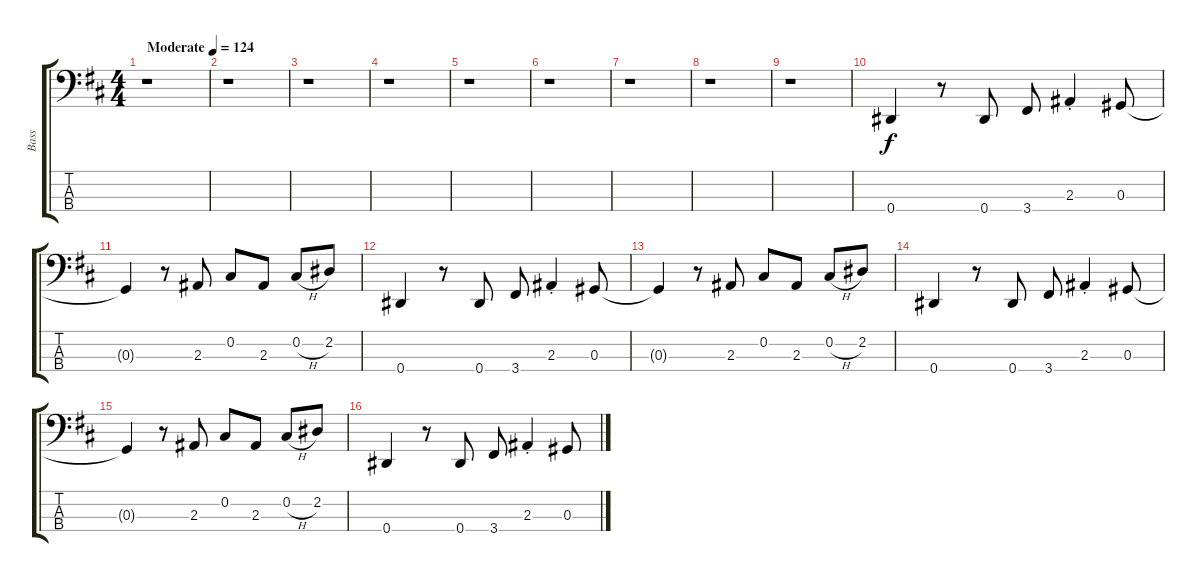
\track ("Bass" "Bass") {instrument electricbassfinger}
\staff {score tabs}
\tuning (Gb2 Db2 Ab1 Eb1) {hide}
\ts (4 4)
\tempo (124 "Moderate")
\clef f4
\ks d
r.1{dy f instrument electricbassfinger} |
r.1 |
r.1 |
r.1 |
r.1 |
r.1 |
r.1 |
r.1 |
r.1 |
0.4.4 r.8 0.4.8 3.4.8 2.3{st}.4 0.3.8 |
0.3{t}.4 r.8 2.3.8 0.2.8 2.3.8 0.2{h}.8 2.2.8 |
0.4.4 r.8 0.4.8 3.4.8 2.3{st}.4 0.3.8 |
0.3{t}.4 r.8 2.3.8 0.2.8 2.3.8 0.2{h}.8 2.2.8 |
0.4.4 r.8 0.4.8 3.4.8 2.3{st}.4 0.3.8 |
0.3{t}.4 r.8 2.3.8 0.2.8 2.3.8 0.2{h}.8 2.2.8 |
0.4.4 r.8 0.4.8 3.4.8 2.3{st}.4 0.3.8
